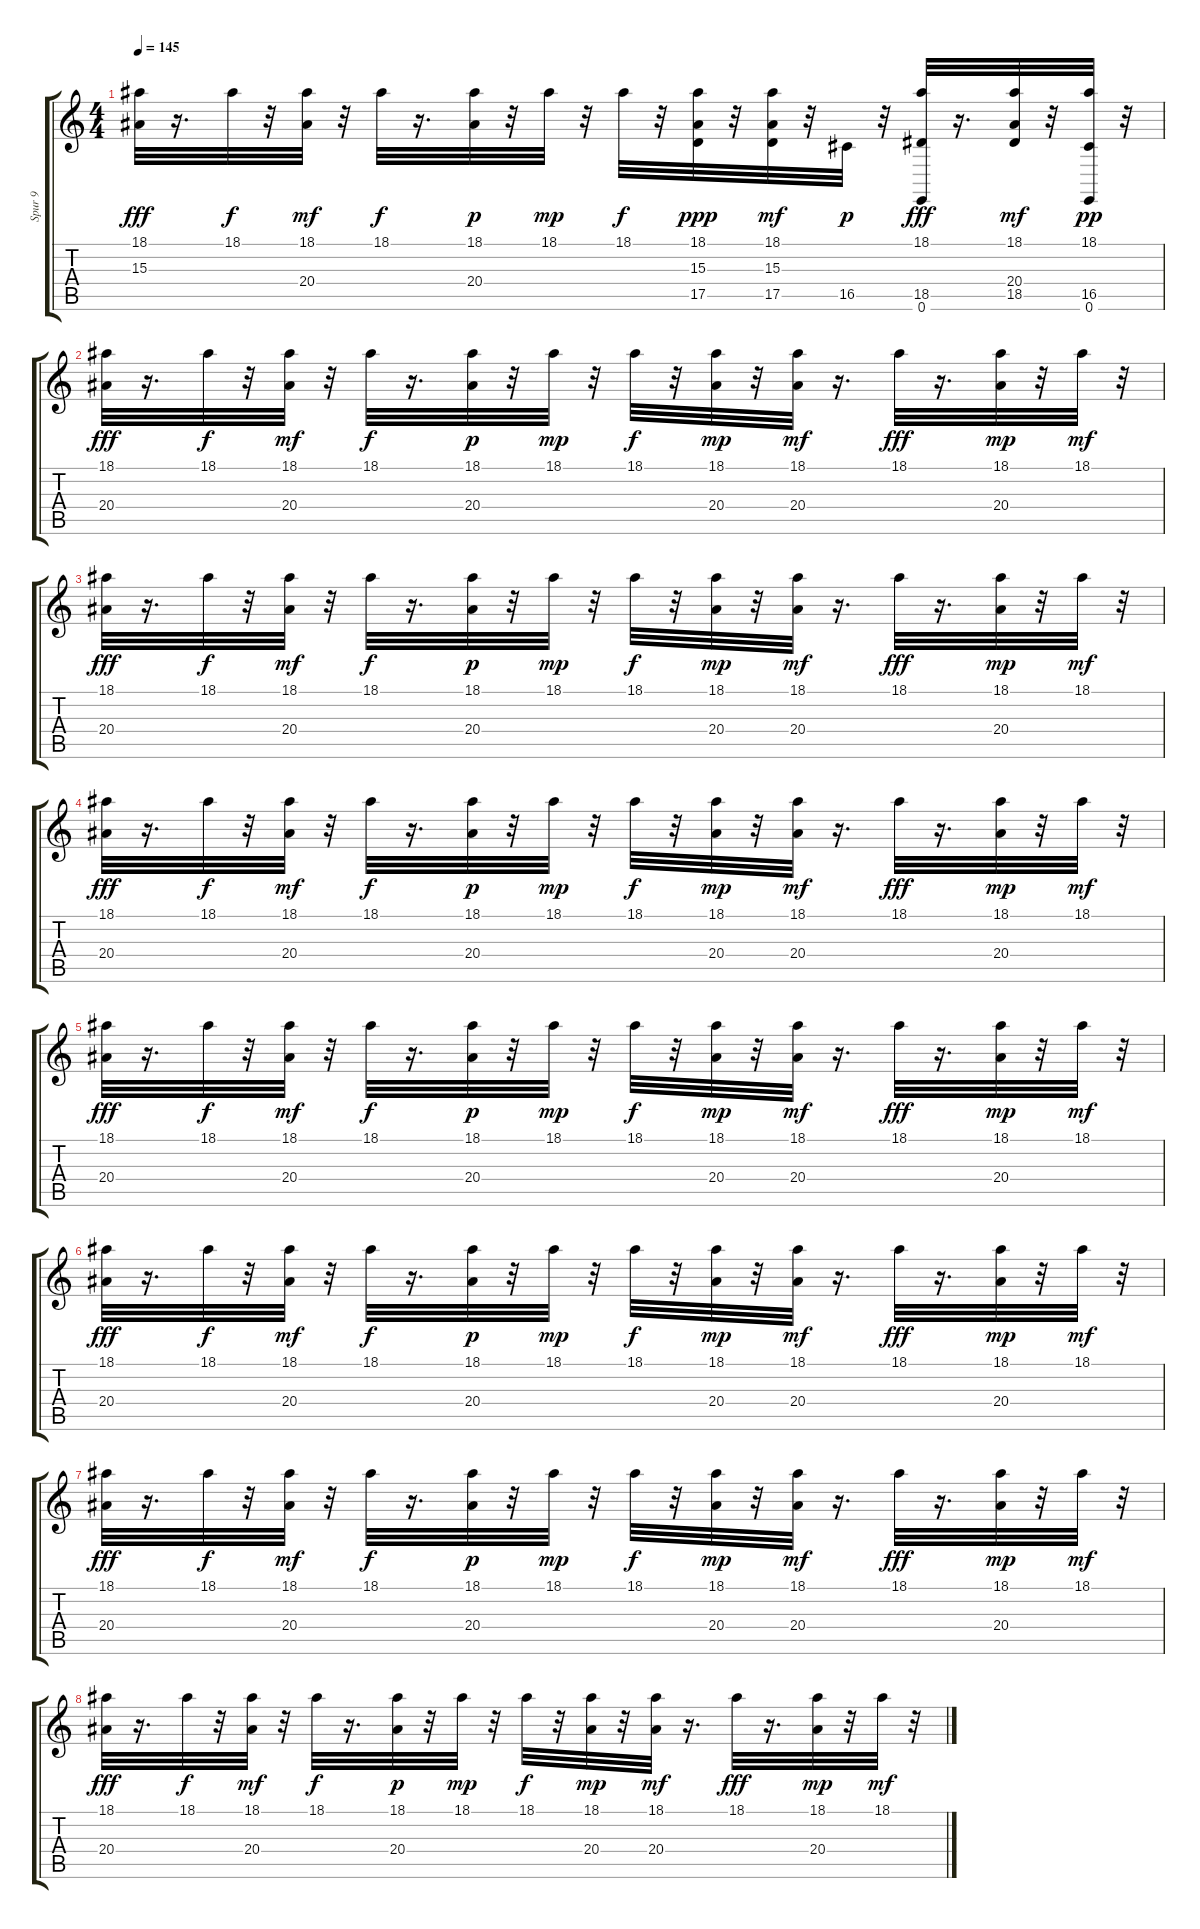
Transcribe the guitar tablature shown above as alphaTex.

\track ("Spur 9" "Spur 9") {instrument acousticgrandpiano}
\staff {score tabs}
\tuning (E4 B3 G3 D3 A2 E2) {hide}
\ts (4 4)
\tempo 145
\clef g2
\ks c
(18.1 15.3).32{dy fff} r.16{d} 18.1.32{dy f} r.32 (18.1 20.4).32{dy mf} r.32 18.1.32{dy f} r.16{d} (18.1 20.4).32{dy p} r.32 18.1.32{dy mp} r.32 18.1.32{dy f} r.32 (18.1 15.3 17.5).32{dy ppp} r.32 (18.1 15.3 17.5).32{dy mf} r.32 16.5.32{dy p} r.32 (18.1 18.5 0.6).32{dy fff} r.16{d} (18.1 20.4 18.5).32{dy mf} r.32 (18.1 16.5 0.6).32{dy pp} r.32 |
(18.1 20.4).32{dy fff} r.16{d} 18.1.32{dy f} r.32 (18.1 20.4).32{dy mf} r.32 18.1.32{dy f} r.16{d} (18.1 20.4).32{dy p} r.32 18.1.32{dy mp} r.32 18.1.32{dy f} r.32 (18.1 20.4).32{dy mp} r.32 (18.1 20.4).32{dy mf} r.16{d} 18.1.32{dy fff} r.16{d} (18.1 20.4).32{dy mp} r.32 18.1.32{dy mf} r.32 |
(18.1 20.4).32{dy fff} r.16{d} 18.1.32{dy f} r.32 (18.1 20.4).32{dy mf} r.32 18.1.32{dy f} r.16{d} (18.1 20.4).32{dy p} r.32 18.1.32{dy mp} r.32 18.1.32{dy f} r.32 (18.1 20.4).32{dy mp} r.32 (18.1 20.4).32{dy mf} r.16{d} 18.1.32{dy fff} r.16{d} (18.1 20.4).32{dy mp} r.32 18.1.32{dy mf} r.32 |
(18.1 20.4).32{dy fff} r.16{d} 18.1.32{dy f} r.32 (18.1 20.4).32{dy mf} r.32 18.1.32{dy f} r.16{d} (18.1 20.4).32{dy p} r.32 18.1.32{dy mp} r.32 18.1.32{dy f} r.32 (18.1 20.4).32{dy mp} r.32 (18.1 20.4).32{dy mf} r.16{d} 18.1.32{dy fff} r.16{d} (18.1 20.4).32{dy mp} r.32 18.1.32{dy mf} r.32 |
(18.1 20.4).32{dy fff} r.16{d} 18.1.32{dy f} r.32 (18.1 20.4).32{dy mf} r.32 18.1.32{dy f} r.16{d} (18.1 20.4).32{dy p} r.32 18.1.32{dy mp} r.32 18.1.32{dy f} r.32 (18.1 20.4).32{dy mp} r.32 (18.1 20.4).32{dy mf} r.16{d} 18.1.32{dy fff} r.16{d} (18.1 20.4).32{dy mp} r.32 18.1.32{dy mf} r.32 |
(18.1 20.4).32{dy fff} r.16{d} 18.1.32{dy f} r.32 (18.1 20.4).32{dy mf} r.32 18.1.32{dy f} r.16{d} (18.1 20.4).32{dy p} r.32 18.1.32{dy mp} r.32 18.1.32{dy f} r.32 (18.1 20.4).32{dy mp} r.32 (18.1 20.4).32{dy mf} r.16{d} 18.1.32{dy fff} r.16{d} (18.1 20.4).32{dy mp} r.32 18.1.32{dy mf} r.32 |
(18.1 20.4).32{dy fff} r.16{d} 18.1.32{dy f} r.32 (18.1 20.4).32{dy mf} r.32 18.1.32{dy f} r.16{d} (18.1 20.4).32{dy p} r.32 18.1.32{dy mp} r.32 18.1.32{dy f} r.32 (18.1 20.4).32{dy mp} r.32 (18.1 20.4).32{dy mf} r.16{d} 18.1.32{dy fff} r.16{d} (18.1 20.4).32{dy mp} r.32 18.1.32{dy mf} r.32 |
(18.1 20.4).32{dy fff} r.16{d} 18.1.32{dy f} r.32 (18.1 20.4).32{dy mf} r.32 18.1.32{dy f} r.16{d} (18.1 20.4).32{dy p} r.32 18.1.32{dy mp} r.32 18.1.32{dy f} r.32 (18.1 20.4).32{dy mp} r.32 (18.1 20.4).32{dy mf} r.16{d} 18.1.32{dy fff} r.16{d} (18.1 20.4).32{dy mp} r.32 18.1.32{dy mf} r.32
